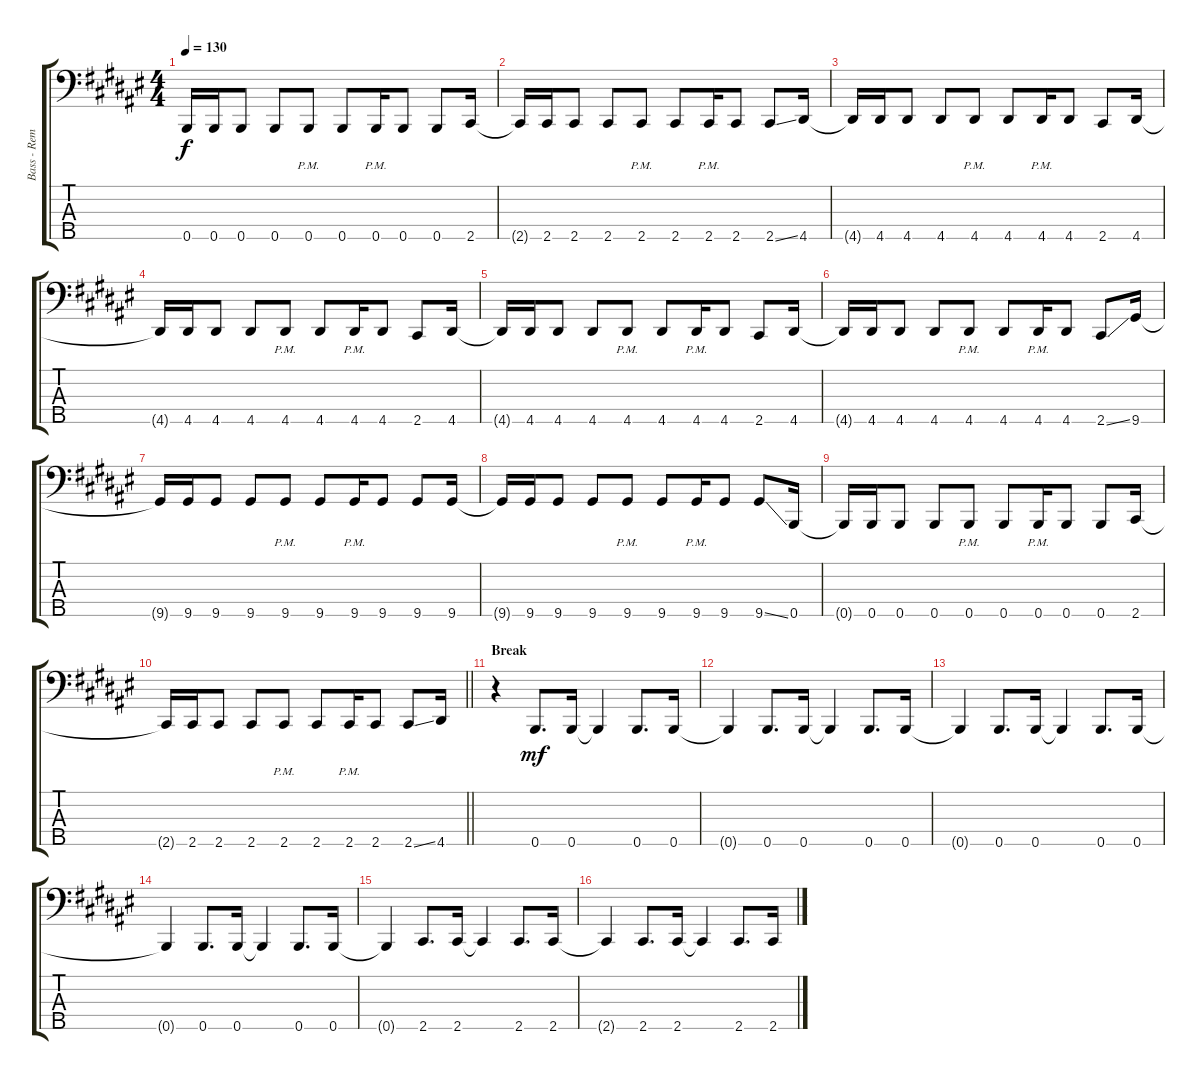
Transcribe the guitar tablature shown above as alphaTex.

\track ("Bass - Remko Tielemans" "Bass - Rem") {instrument electricbasspick}
\staff {score tabs}
\tuning (G2 D2 A1 E1 B0) {hide}
\ts (4 4)
\tempo 130
\clef f4
\ks d#minor
0.5{t}.16{dy f} 0.5.16 0.5.8 0.5.8 0.5{pm}.8 0.5.8 0.5{pm}.16 0.5.8 0.5.8 2.5.16 |
2.5{t}.16 2.5.16 2.5.8 2.5.8 2.5{pm}.8 2.5.8 2.5{pm}.16 2.5.8 2.5{ss}.8 4.5.16 |
4.5{t}.16 4.5.16 4.5.8 4.5.8 4.5{pm}.8 4.5.8 4.5{pm}.16 4.5.8 2.5.8 4.5.16 |
4.5{t}.16 4.5.16 4.5.8 4.5.8 4.5{pm}.8 4.5.8 4.5{pm}.16 4.5.8 2.5.8 4.5.16 |
4.5{t}.16 4.5.16 4.5.8 4.5.8 4.5{pm}.8 4.5.8 4.5{pm}.16 4.5.8 2.5.8 4.5.16 |
4.5{t}.16 4.5.16 4.5.8 4.5.8 4.5{pm}.8 4.5.8 4.5{pm}.16 4.5.8 2.5{ss}.8 9.5.16 |
9.5{t}.16 9.5.16 9.5.8 9.5.8 9.5{pm}.8 9.5.8 9.5{pm}.16 9.5.8 9.5.8 9.5.16 |
9.5{t}.16 9.5.16 9.5.8 9.5.8 9.5{pm}.8 9.5.8 9.5{pm}.16 9.5.8 9.5{ss}.8 0.5.16 |
0.5{t}.16 0.5.16 0.5.8 0.5.8 0.5{pm}.8 0.5.8 0.5{pm}.16 0.5.8 0.5.8 2.5.16 |
\barLineRight lightlight
2.5{t}.16 2.5.16 2.5.8 2.5.8 2.5{pm}.8 2.5.8 2.5{pm}.16 2.5.8 2.5{ss}.8 4.5.16 |
\section ("" "Break")
r.4 0.5.8{d dy mf} 0.5.16 0.5{t}.4 0.5.8{d} 0.5.16 |
0.5{t}.4 0.5.8{d} 0.5.16 0.5{t}.4 0.5.8{d} 0.5.16 |
0.5{t}.4 0.5.8{d} 0.5.16 0.5{t}.4 0.5.8{d} 0.5.16 |
0.5{t}.4 0.5.8{d} 0.5.16 0.5{t}.4 0.5.8{d} 0.5.16 |
0.5{t}.4 2.5.8{d} 2.5.16 2.5{t}.4 2.5.8{d} 2.5.16 |
2.5{t}.4 2.5.8{d} 2.5.16 2.5{t}.4 2.5.8{d} 2.5.16
